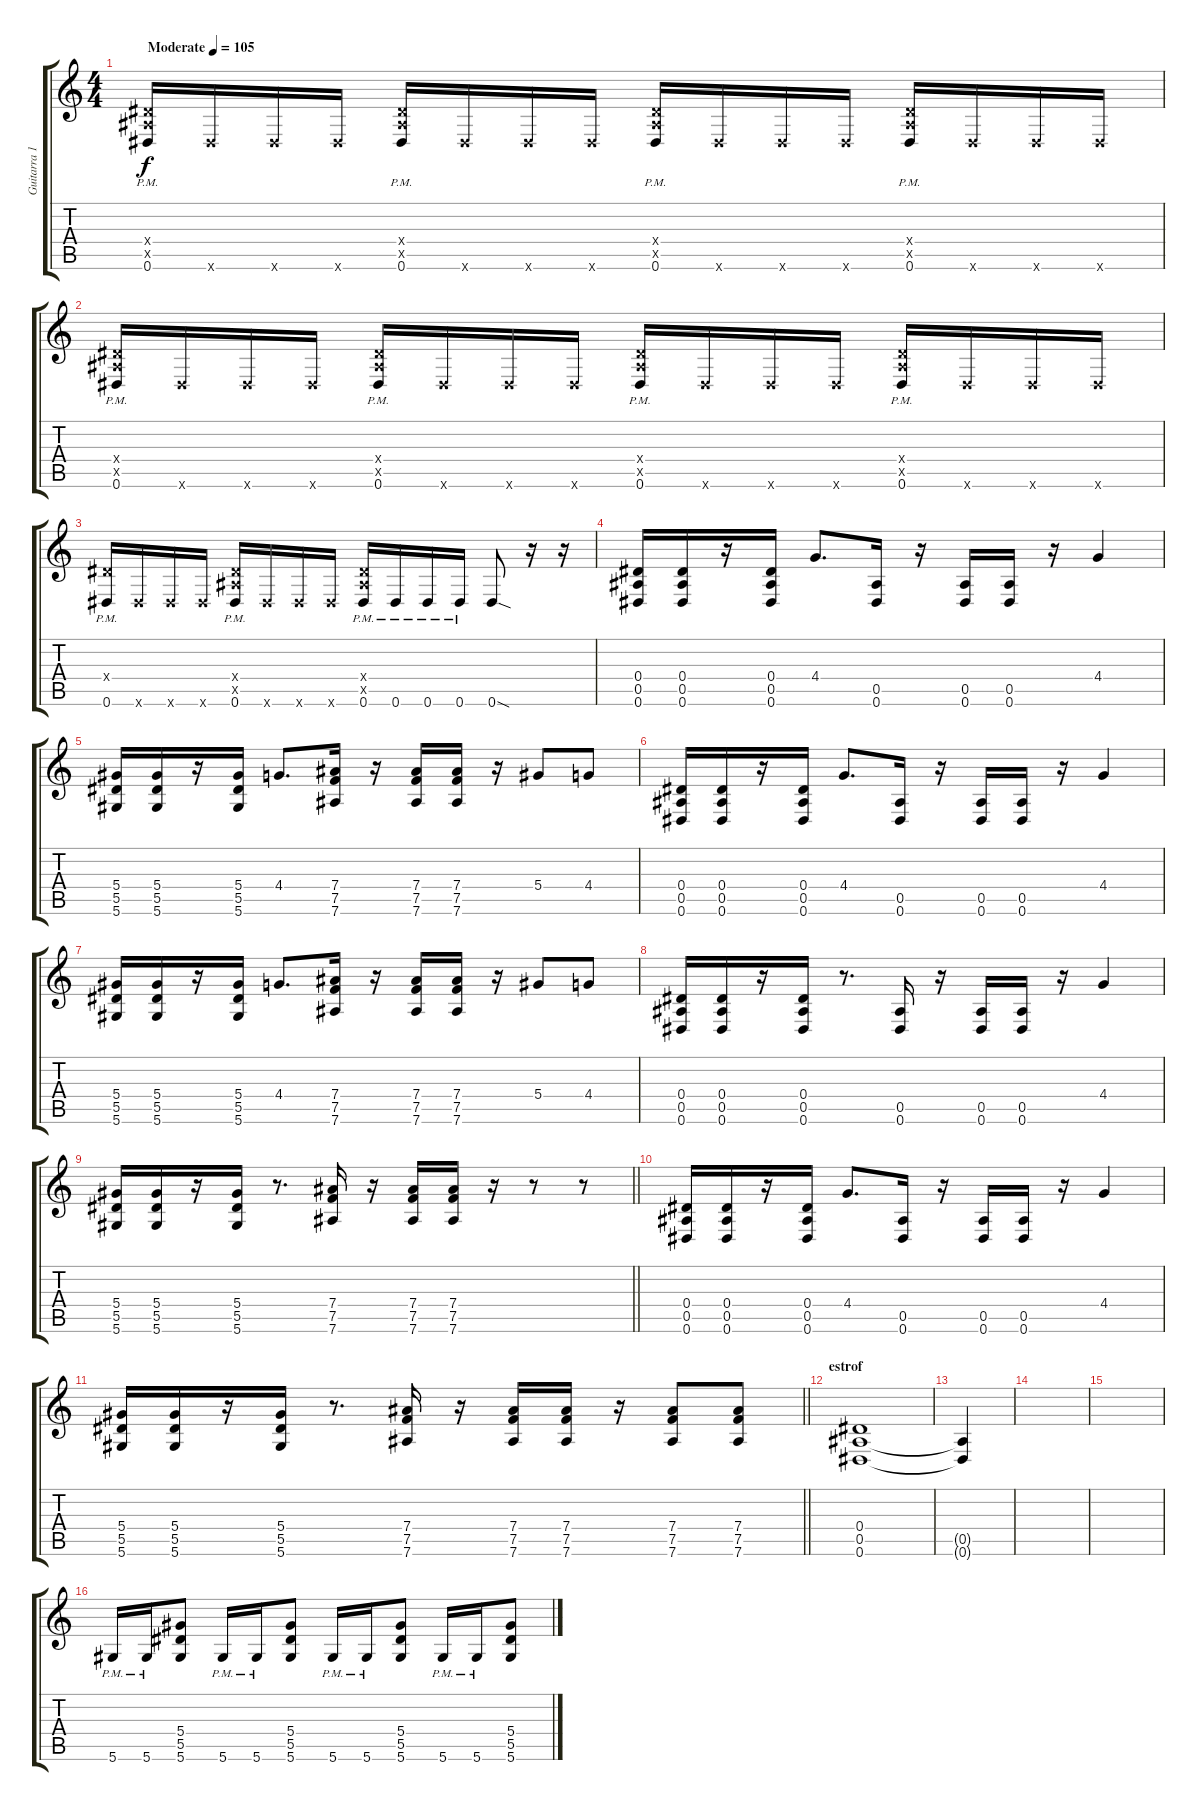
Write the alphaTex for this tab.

\track ("Guitarra 1" "Guitarra 1") {instrument distortionguitar}
\staff {score tabs}
\tuning (E4 B3 G3 Eb3 Bb2 Eb2) {hide}
\ts (4 4)
\tempo (105 "Moderate")
\clef g2
\ks c
(0.4{x} 0.5{x} 0.6{pm}).16{dy f instrument distortionguitar} 0.6{x}.16 0.6{x}.16 0.6{x}.16 (0.4{x} 0.5{x} 0.6{pm}).16 0.6{x}.16 0.6{x}.16 0.6{x}.16 (0.4{x} 0.5{x} 0.6{pm}).16 0.6{x}.16 0.6{x}.16 0.6{x}.16 (0.4{x} 0.5{x} 0.6{pm}).16 0.6{x}.16 0.6{x}.16 0.6{x}.16 |
(0.4{x} 0.5{x} 0.6{pm}).16 0.6{x}.16 0.6{x}.16 0.6{x}.16 (0.4{x} 0.5{x} 0.6{pm}).16 0.6{x}.16 0.6{x}.16 0.6{x}.16 (0.4{x} 0.5{x} 0.6{pm}).16 0.6{x}.16 0.6{x}.16 0.6{x}.16 (0.4{x} 0.5{x} 0.6{pm}).16 0.6{x}.16 0.6{x}.16 0.6{x}.16 |
(0.4{x} 0.6{pm}).16 0.6{x}.16 0.6{x}.16 0.6{x}.16 (0.4{x} 0.5{x} 0.6{pm}).16 0.6{x}.16 0.6{x}.16 0.6{x}.16 (0.4{x} 0.5{x} 0.6{pm}).16 0.6{pm}.16 0.6{pm}.16 0.6{pm}.16 0.6{sod}.8 r.16 r.16 |
(0.4 0.5 0.6).16 (0.4 0.5 0.6).16 r.16 (0.4 0.5 0.6).16 4.4.8{d} (0.5 0.6).16 r.16 (0.5 0.6).16 (0.5 0.6).16 r.16 4.4.4 |
(5.4 5.5 5.6).16 (5.4 5.5 5.6).16 r.16 (5.4 5.5 5.6).16 4.4.8{d} (7.4 7.5 7.6).16 r.16 (7.4 7.5 7.6).16 (7.4 7.5 7.6).16 r.16 5.4.8 4.4.8 |
(0.4 0.5 0.6).16 (0.4 0.5 0.6).16 r.16 (0.4 0.5 0.6).16 4.4.8{d} (0.5 0.6).16 r.16 (0.5 0.6).16 (0.5 0.6).16 r.16 4.4.4 |
(5.4 5.5 5.6).16 (5.4 5.5 5.6).16 r.16 (5.4 5.5 5.6).16 4.4.8{d} (7.4 7.5 7.6).16 r.16 (7.4 7.5 7.6).16 (7.4 7.5 7.6).16 r.16 5.4.8 4.4.8 |
(0.4 0.5 0.6).16 (0.4 0.5 0.6).16 r.16 (0.4 0.5 0.6).16 r.8{d} (0.5 0.6).16 r.16 (0.5 0.6).16 (0.5 0.6).16 r.16 4.4.4 |
\barLineRight lightlight
(5.4 5.5 5.6).16 (5.4 5.5 5.6).16 r.16 (5.4 5.5 5.6).16 r.8{d} (7.4 7.5 7.6).16 r.16 (7.4 7.5 7.6).16 (7.4 7.5 7.6).16 r.16 r.8 r.8 |
(0.4 0.5 0.6).16 (0.4 0.5 0.6).16 r.16 (0.4 0.5 0.6).16 4.4.8{d} (0.5 0.6).16 r.16 (0.5 0.6).16 (0.5 0.6).16 r.16 4.4.4 |
\barLineRight lightlight
(5.4 5.5 5.6).16 (5.4 5.5 5.6).16 r.16 (5.4 5.5 5.6).16 r.8{d} (7.4 7.5 7.6).16 r.16 (7.4 7.5 7.6).16 (7.4 7.5 7.6).16 r.16 (7.4 7.5 7.6).8 (7.4 7.5 7.6).8 |
\section ("" "estrof")
(0.4 0.5 0.6).1 |
(0.5{t} 0.6{t}).4 |
|
|
5.6{pm}.16 5.6{pm}.16 (5.4 5.5 5.6).8 5.6{pm}.16 5.6{pm}.16 (5.4 5.5 5.6).8 5.6{pm}.16 5.6{pm}.16 (5.4 5.5 5.6).8 5.6{pm}.16 5.6{pm}.16 (5.4 5.5 5.6).8
